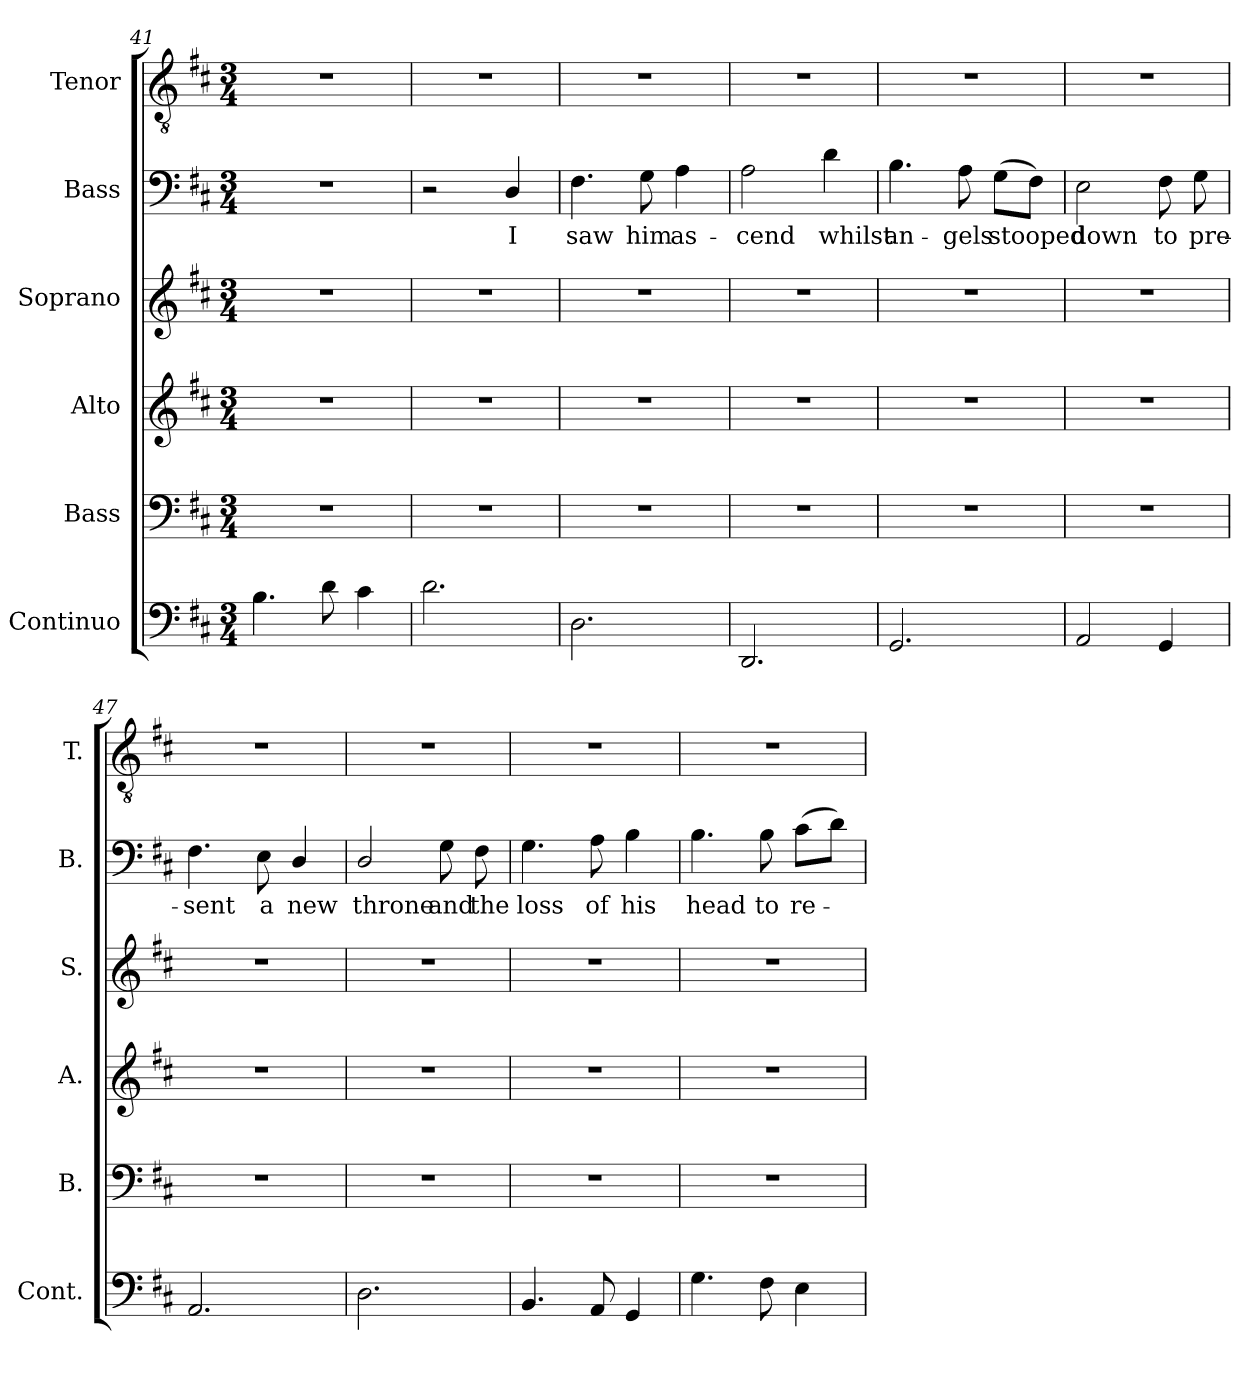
**kern	**kern	**kern	**kern	**kern	**text	**kern
*part6	*part5	*part4	*part3	*part2	*part2	*part1
*staff6	*staff5	*staff4	*staff3	*staff2	*staff2	*staff1
*I"Continuo	*I"Bass	*I"Alto	*I"Soprano	*I"Bass	*	*I"Tenor
*I'Cont.	*I'B.	*I'A.	*I'S.	*I'B.	*	*I'T.
*clefF4	*clefF4	*clefG2	*clefG2	*clefF4	*	*clefGv2
*	*	*	*	*	*	*ITrd7c12
*k[f#c#]	*k[f#c#]	*k[f#c#]	*k[f#c#]	*k[f#c#]	*	*k[f#c#]
*D:	*D:	*D:	*D:	*D:	*	*D:
*M3/4	*M3/4	*M3/4	*M3/4	*M3/4	*	*M3/4
=41	=41	=41	=41	=41	=41	=41
!	!LO:N:vis=1	!LO:N:vis=1	!LO:N:vis=1	!LO:N:vis=1	!	!LO:N:vis=1
4.Bi\	2.r	2.r	2.r	2.r	.	2.r
8di\	.	.	.	.	.	.
4c#i\	.	.	.	.	.	.
=42	=42	=42	=42	=42	=42	=42
!	!LO:N:vis=1	!LO:N:vis=1	!LO:N:vis=1	!	!	!LO:N:vis=1
2.di\	2.r	2.r	2.r	2r	.	2.r
!	!	!	!	!	!LO:LY:b:color=#000000	!
.	.	.	.	4Di/	I	.
=43	=43	=43	=43	=43	=43	=43
!	!LO:N:vis=1	!LO:N:vis=1	!LO:N:vis=1	!	!	!
!	!	!	!	!	!LO:LY:b:color=#000000	!LO:N:vis=1
2.Di\	2.r	2.r	2.r	4.F#i\	saw	2.r
!	!	!	!	!	!LO:LY:b:color=#000000	!
.	.	.	.	8Gi\	him	.
!	!	!	!	!	!LO:LY:b:color=#000000	!
.	.	.	.	4Ai\	as-	.
=44	=44	=44	=44	=44	=44	=44
!	!LO:N:vis=1	!LO:N:vis=1	!LO:N:vis=1	!	!	!
!	!	!	!	!	!LO:LY:b:color=#000000	!LO:N:vis=1
2.DDi/	2.r	2.r	2.r	2Ai\	-cend	2.r
!	!	!	!	!	!LO:LY:b:color=#000000	!
.	.	.	.	4di\	whilst	.
=45	=45	=45	=45	=45	=45	=45
!	!LO:N:vis=1	!LO:N:vis=1	!LO:N:vis=1	!	!	!
!	!	!	!	!	!LO:LY:b:color=#000000	!LO:N:vis=1
2.GGi/	2.r	2.r	2.r	4.Bi\	an-	2.r
!	!	!	!	!	!LO:LY:b:color=#000000	!
.	.	.	.	8Ai\	-gels	.
!	!	!	!	!	!LO:LY:b:color=#000000	!
.	.	.	.	(8Gi\L	stooped	.
.	.	.	.	8F#i\J)	.	.
=46	=46	=46	=46	=46	=46	=46
!	!LO:N:vis=1	!LO:N:vis=1	!LO:N:vis=1	!	!	!
!	!	!	!	!	!LO:LY:b:color=#000000	!LO:N:vis=1
2AAi/	2.r	2.r	2.r	2Ei\	down	2.r
!	!	!	!	!	!LO:LY:b:color=#000000	!
4GGi/	.	.	.	8F#i\	to	.
!	!	!	!	!	!LO:LY:b:color=#000000	!
.	.	.	.	8Gi\	pre-	.
!!LO:LB:g=z
=47	=47	=47	=47	=47	=47	=47
!	!LO:N:vis=1	!LO:N:vis=1	!LO:N:vis=1	!	!	!
!	!	!	!	!	!LO:LY:b:color=#000000	!LO:N:vis=1
2.AAi/	2.r	2.r	2.r	4.F#i\	-sent	2.r
!	!	!	!	!	!LO:LY:b:color=#000000	!
.	.	.	.	8Ei\	a	.
!	!	!	!	!	!LO:LY:b:color=#000000	!
.	.	.	.	4Di/	new	.
=48	=48	=48	=48	=48	=48	=48
!	!LO:N:vis=1	!LO:N:vis=1	!LO:N:vis=1	!	!	!
!	!	!	!	!	!LO:LY:b:color=#000000	!LO:N:vis=1
2.Di\	2.r	2.r	2.r	2Di/	throne	2.r
!	!	!	!	!	!LO:LY:b:color=#000000	!
.	.	.	.	8Gi\	and	.
!	!	!	!	!	!LO:LY:b:color=#000000	!
.	.	.	.	8F#i\	the	.
=49	=49	=49	=49	=49	=49	=49
!	!LO:N:vis=1	!LO:N:vis=1	!LO:N:vis=1	!	!	!
!	!	!	!	!	!LO:LY:b:color=#000000	!LO:N:vis=1
4.BBi/	2.r	2.r	2.r	4.Gi\	loss	2.r
!	!	!	!	!	!LO:LY:b:color=#000000	!
8AAi/	.	.	.	8Ai\	of	.
!	!	!	!	!	!LO:LY:b:color=#000000	!
4GGi/	.	.	.	4Bi\	his	.
=50	=50	=50	=50	=50	=50	=50
!	!LO:N:vis=1	!LO:N:vis=1	!LO:N:vis=1	!	!	!
!	!	!	!	!	!LO:LY:b:color=#000000	!LO:N:vis=1
4.Gi\	2.r	2.r	2.r	4.Bi\	head	2.r
!	!	!	!	!	!LO:LY:b:color=#000000	!
8F#i\	.	.	.	8Bi\	to	.
!	!	!	!	!	!LO:LY:b:color=#000000	!
4Ei\	.	.	.	(8c#i\L	re-	.
.	.	.	.	8di\J)	.	.
=	=	=	=	=	=	=
*-	*-	*-	*-	*-	*-	*-
